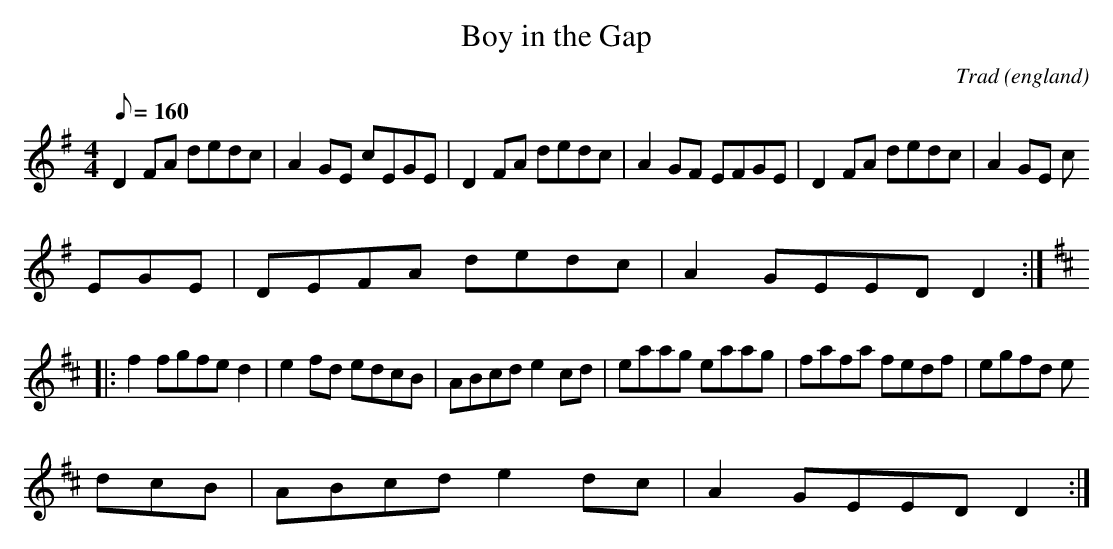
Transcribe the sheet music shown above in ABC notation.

X:1
T:Boy in the Gap
O:england
M:4/4
L:1/8
Q:160
C:Trad
K:G
D2 FA dedc | A2 GE cEGE | D2 FA dedc | A2 GF EFGE | D2 FA dedc | A2 GE c
EGE | DEFA dedc | A2 GEED D2 :|
K:D
|: f2 fgfe d2 | e2 fd edcB | ABcd e2 cd | eaag eaag | fafa fedf | egfd e
dcB | ABcd e2 dc | A2 GEED D2 :|
